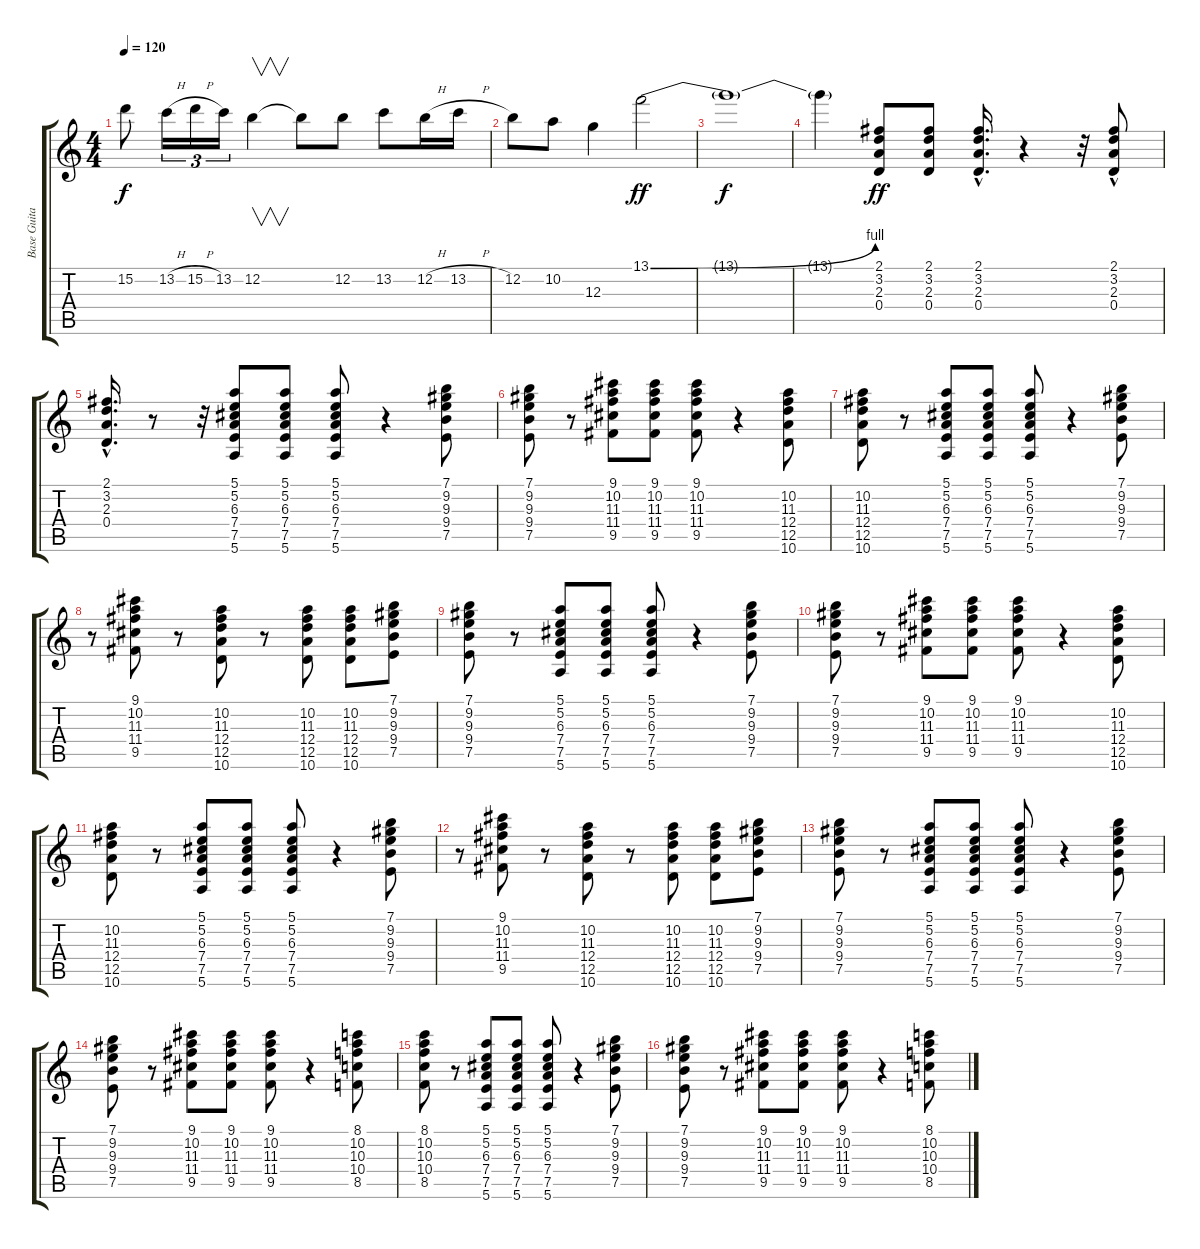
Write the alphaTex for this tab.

\track ("Base Guitar" "Base Guita") {instrument overdrivenguitar}
\staff {score tabs}
\tuning (E4 B3 G3 D3 A2 E2) {hide}
\ts (4 4)
\tempo 120
\clef g2
\ks c
15.2.8{dy f} 13.2{h}.16{tu (3 2)} 15.2{h}.16{tu (3 2)} 13.2.16{tu (3 2)} 12.2.4{v} 12.2{t}.8 12.2.8 13.2.8 12.2{h}.16 13.2{h}.16 |
12.2.8 10.2.8 12.3.4 13.1{be (bend 0 0 60 4)}.2{dy ff} |
13.1{t}.1{dy f} |
13.1{t}.4 (2.1 3.2 2.3 0.4).8{dy ff} (2.1 3.2 2.3 0.4).8 (2.1 3.2{hac} 2.3{hac} 0.4{hac}).16{d} r.4 r.32 (2.1 3.2 2.3{hac} 0.4).8 |
(2.1{hac} 3.2{hac} 2.3{hac} 0.4{hac}).16{d} r.8 r.32 (5.1 5.2 6.3 7.4 7.5 5.6).8 (5.1 5.2 6.3 7.4 7.5 5.6).8 (5.1 5.2 6.3 7.4 7.5 5.6).8 r.4 (7.1 9.2 9.3 9.4 7.5).8 |
(7.1 9.2 9.3 9.4 7.5).8 r.8 (9.1 10.2 11.3 11.4 9.5).8 (9.1 10.2 11.3 11.4 9.5).8 (9.1 10.2 11.3 11.4 9.5).8 r.4 (10.2 11.3 12.4 12.5 10.6).8 |
(10.2 11.3 12.4 12.5 10.6).8 r.8 (5.1 5.2 6.3 7.4 7.5 5.6).8 (5.1 5.2 6.3 7.4 7.5 5.6).8 (5.1 5.2 6.3 7.4 7.5 5.6).8 r.4 (7.1 9.2 9.3 9.4 7.5).8 |
r.8 (9.1 10.2 11.3 11.4 9.5).8 r.8 (10.2 11.3 12.4 12.5 10.6).8 r.8 (10.2 11.3 12.4 12.5 10.6).8 (10.2 11.3 12.4 12.5 10.6).8 (7.1 9.2 9.3 9.4 7.5).8 |
(7.1 9.2 9.3 9.4 7.5).8 r.8 (5.1 5.2 6.3 7.4 7.5 5.6).8 (5.1 5.2 6.3 7.4 7.5 5.6).8 (5.1 5.2 6.3 7.4 7.5 5.6).8 r.4 (7.1 9.2 9.3 9.4 7.5).8 |
(7.1 9.2 9.3 9.4 7.5).8 r.8 (9.1 10.2 11.3 11.4 9.5).8 (9.1 10.2 11.3 11.4 9.5).8 (9.1 10.2 11.3 11.4 9.5).8 r.4 (10.2 11.3 12.4 12.5 10.6).8 |
(10.2 11.3 12.4 12.5 10.6).8 r.8 (5.1 5.2 6.3 7.4 7.5 5.6).8 (5.1 5.2 6.3 7.4 7.5 5.6).8 (5.1 5.2 6.3 7.4 7.5 5.6).8 r.4 (7.1 9.2 9.3 9.4 7.5).8 |
r.8 (9.1 10.2 11.3 11.4 9.5).8 r.8 (10.2 11.3 12.4 12.5 10.6).8 r.8 (10.2 11.3 12.4 12.5 10.6).8 (10.2 11.3 12.4 12.5 10.6).8 (7.1 9.2 9.3 9.4 7.5).8 |
(7.1 9.2 9.3 9.4 7.5).8 r.8 (5.1 5.2 6.3 7.4 7.5 5.6).8 (5.1 5.2 6.3 7.4 7.5 5.6).8 (5.1 5.2 6.3 7.4 7.5 5.6).8 r.4 (7.1 9.2 9.3 9.4 7.5).8 |
(7.1 9.2 9.3 9.4 7.5).8 r.8 (9.1 10.2 11.3 11.4 9.5).8 (9.1 10.2 11.3 11.4 9.5).8 (9.1 10.2 11.3 11.4 9.5).8 r.4 (8.1 10.2 10.3 10.4 8.5).8 |
(8.1 10.2 10.3 10.4 8.5).8 r.8 (5.1 5.2 6.3 7.4 7.5 5.6).8 (5.1 5.2 6.3 7.4 7.5 5.6).8 (5.1 5.2 6.3 7.4 7.5 5.6).8 r.4 (7.1 9.2 9.3 9.4 7.5).8 |
(7.1 9.2 9.3 9.4 7.5).8 r.8 (9.1 10.2 11.3 11.4 9.5).8 (9.1 10.2 11.3 11.4 9.5).8 (9.1 10.2 11.3 11.4 9.5).8 r.4 (8.1 10.2 10.3 10.4 8.5).8
